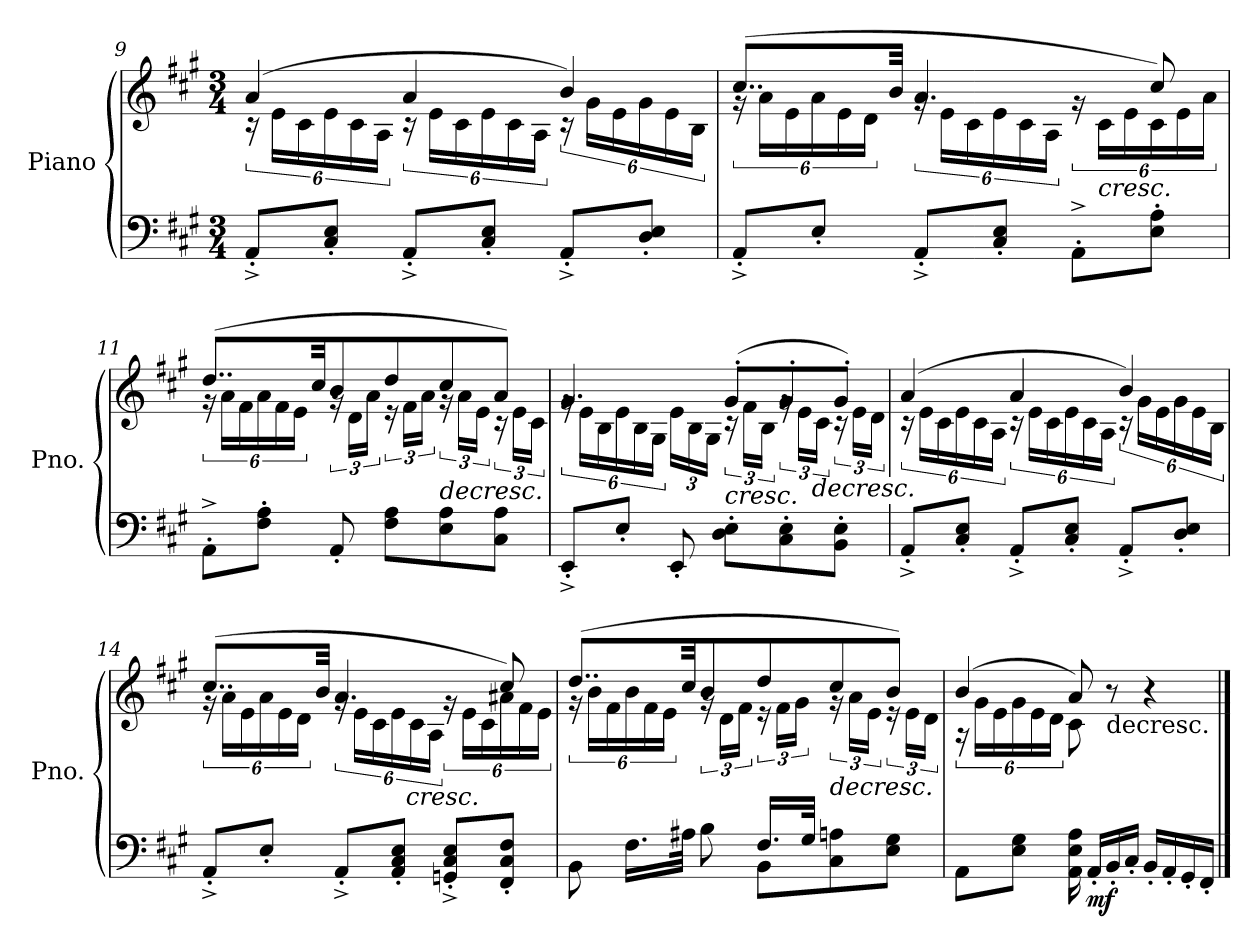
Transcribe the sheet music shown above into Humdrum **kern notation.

**kern	**kern	**dynam
*part1	*part1	*part1
*staff2	*staff1	*staff1/2
*I"Piano	*	*
*I'Pno.	*	*
!!LO:LB:g=z
*clefF4	*clefG2	*
*k[f#c#g#]	*k[f#c#g#]	*
*M3/4	*M3/4	*
=9	=9	=9
*	*^	*
!	!	!	!LO:DY:b=2
!	!	!	!LO:DY:n=1:b
8AA'^/L	(>4a/	24r	p mf
.	.	24e\LL	.
.	.	24c#\	.
*	*	*Xbrackettup	*
8C#/' 8E/'J	.	24e\	.
.	.	24c#\	.
.	.	24A\JJ	.
*	*	*brackettup	*
8AA'^/L	4a/	24r	.
.	.	24e\LL	.
.	.	24c#\	.
*	*	*Xbrackettup	*
8C#/' 8E/'J	.	24e\	.
.	.	24c#\	.
.	.	24A\JJ	.
*	*	*brackettup	*
8AA'^/L	4b/)	24r	.
.	.	24g#\LL	.
.	.	24e\	.
*	*	*Xbrackettup	*
8D/' 8E/'J	.	24g#\	.
.	.	24e\	.
.	.	24B\JJ	.
=10	=10	=10	=10
*	*	*brackettup	*
8AA'^/L	(>8..cc#/L	24rg	.
.	.	24a\LL	.
.	.	24e\	.
*	*	*Xbrackettup	*
8E'/J	.	24a\	.
.	.	24e\	.
.	.	24d\JJ	.
.	32b/Jkk	.	.
*	*	*brackettup	*
8AA'^/L	4.a/	24rg	.
.	.	24e\LL	.
.	.	24c#\	.
*	*	*Xbrackettup	*
8C#/' 8E/'J	.	24e\	.
.	.	24c#\	.
.	.	24A\JJ	.
*	*	*brackettup	*
8AA'^\L	.	24rg	.
!	!	!	!LO:HP:b
.	.	24c#\LL	<
.	.	24e\	.
*	*	*Xbrackettup	*
8E\' 8A\'J	8cc#/)	24c#\	.
.	.	24e\	.
.	.	24a\JJ	.
!!LO:LB:g=z	!!
=11	=11	=11	=11
*	*	*brackettup	*
8AA'^\L	(>8..dd/L	24rg	.
.	.	24a\LL	.
.	.	24f#\	.
*	*	*Xbrackettup	*
8F#\' 8A\'J	.	24a\	.
.	.	24f#\	.
.	.	24e\JJ	.
.	32cc#/KK	.	.
*	*	*brackettup	*
8AA'/	8b/	24rg	.
.	.	24d\LL	.
.	.	24a\JJ	.
8F#\ 8A\L	8dd/	24r	.
.	.	24f#\LL	.
.	.	24a\JJ	.
!	!	!	!LO:HP:b
8E\ 8A\	8cc#/	24rg	>
.	.	24a\LL	.
.	.	24e\JJ	.
8C#\ 8A\J	8a/J)	24r	.
.	.	24e\LL	.
.	.	24c#\JJ	.
*	*v	*v	*
.	.	[
=12	=12	=12
*	*^	*
8EE'^/L	4.g#/	24rg	.
.	.	24e\LL	.
.	.	24B\	.
*	*	*Xbrackettup	*
8E'/J	.	24e\	.
.	.	24B\	.
.	.	24G#\JJ	.
8EE'/	.	24e\LL	.
.	.	24B\	.
.	.	24G#\JJ	.
!	!	!	!LO:HP:b
*	*	*brackettup	*
8D\' 8E\'L	(>8g#'/L	24r	<
.	.	24f#\LL	.
.	.	24B\JJ	.
8C#\' 8E\'	8g#'/	24rg	.
.	.	24e\LL	.
!	!	!	!LO:HP:n=1:b
.	.	24c#\JJ	] >
8BB\' 8E\'J	8g#'/J)	24r	.
.	.	24e\LL	.
.	.	24d\JJ	[
!!LO:PB:g=z	!!
=13	=13	=13	=13
8AA'^/L	(>4a/	24r	.
.	.	24e\LL	.
.	.	24c#\	.
*	*	*Xbrackettup	*
8C#/' 8E/'J	.	24e\	.
.	.	24c#\	.
.	.	24A\JJ	.
*	*	*brackettup	*
8AA'^/L	4a/	24r	.
.	.	24e\LL	.
.	.	24c#\	.
*	*	*Xbrackettup	*
8C#/' 8E/'J	.	24e\	.
.	.	24c#\	.
.	.	24A\JJ	.
*	*	*brackettup	*
8AA'^/L	4b/)	24r	.
.	.	24g#\LL	.
.	.	24e\	.
*	*	*Xbrackettup	*
8D/' 8E/'J	.	24g#\	.
.	.	24e\	.
.	.	24B\JJ	.
=14	=14	=14	=14
*	*	*brackettup	*
8AA'^/L	(>8..cc#/L	24rg	.
.	.	24a\LL	.
.	.	24e\	.
*	*	*Xbrackettup	*
8E'/J	.	24a\	.
.	.	24e\	.
.	.	24d\JJ	.
.	32b/Jkk	.	.
*	*	*brackettup	*
8AA'^/L	4.a/	24rg	.
.	.	24e\LL	.
.	.	24c#\	.
*	*	*Xbrackettup	*
8AA/' 8C#/' 8E/'J	.	24e\	.
!	!	!	!LO:HP:b
.	.	24c#\	<
.	.	24A\JJ	.
*	*	*brackettup	*
8GGn/'^ 8C#/'^ 8E/'^L	.	24rg	.
.	.	24e\LL	.
.	.	24c#\	.
*	*	*Xbrackettup	*
8FF#/' 8C#/' 8F#/'J	8cc#/)	24a#X\	.
.	.	24f#\	.
.	.	24e\JJ	.
*	*v	*v	*
.	.	]
!!LO:LB:g=z
=15	=15	=15
*^	*^	*
*	*	*	*brackettup	*
4ryy	8BB\	(>8..dd/L	24rg	.
.	.	.	24b\LL	.
.	.	.	24f#\	.
*	*	*	*Xbrackettup	*
.	16.F#\LL	.	24b\	.
.	.	.	24f#\	.
.	.	.	24e\JJ	.
.	32A#X\JJk	32cc#/KK	.	.
*	*	*	*brackettup	*
8ryy	8B\	8b/	24rg	.
.	.	.	24d\LL	.
.	.	.	24f#\JJ	.
16.F#/LL	8BB\L	8dd/	24r	.
.	.	.	24f#\LL	.
.	.	.	24g#\JJ	.
32G#/JJk	.	.	.	.
!	!	!	!	!LO:HP:b
4ryy	8C#\ 8An\	8cc#/	24rg	>
.	.	.	24a\LL	.
.	.	.	24e\JJ	.
.	8E\ 8G#\J	8b/J)	24r	.
.	.	.	24e\LL	.
.	.	.	24d\JJ	.
*v	*v	*	*	*
*	*v	*v	*
.	.	[
=16	=16	=16
*	*^	*
8AA\L	(>4b/	24r	.
.	.	24g#\LL	.
.	.	24e\	.
*	*	*Xbrackettup	*
8E\ 8G#\J	.	24g#\	.
.	.	24e\	.
.	.	24d\JJ	.
16AA\ 16E\ 16A\	8a/)	8c#\	.
!	!	!	!LO:DY:b=2
16AA'/LL	.	.	mf
!	!LO:TX:b:t=decresc.	!	!
16BB'/	8r	8ryy	.
16C#'/JJ	.	.	]
16BB'/LL	4r	8ryy	.
16AA'/	.	.	.
16GG#'/	.	8ryy	.
16FF#'/JJ	.	.	.
*	*v	*v	*
==	==	==
*-	*-	*-
